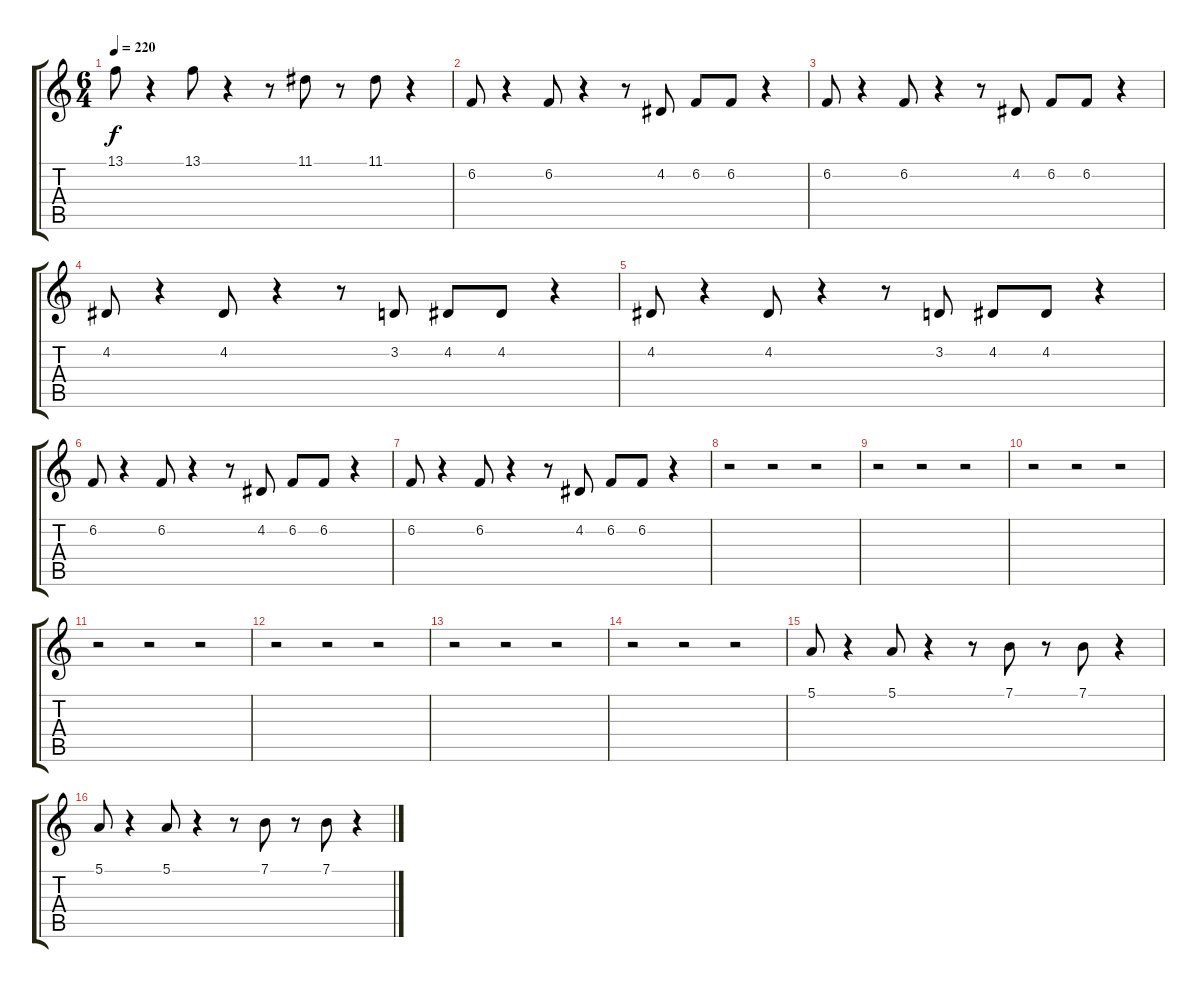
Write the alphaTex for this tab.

\track "" {instrument trumpet}
\staff {score tabs}
\tuning (E4 B3 G3 D3 A2 E2) {hide}
\ts (6 4)
\tempo 220
\clef g2
\ks c
13.1.8{dy f} r.4 13.1.8 r.4 r.8 11.1.8 r.8 11.1.8 r.4 |
6.2.8 r.4 6.2.8 r.4 r.8 4.2.8 6.2.8 6.2.8 r.4 |
6.2.8 r.4 6.2.8 r.4 r.8 4.2.8 6.2.8 6.2.8 r.4 |
4.2.8 r.4 4.2.8 r.4 r.8 3.2.8 4.2.8 4.2.8 r.4 |
4.2.8 r.4 4.2.8 r.4 r.8 3.2.8 4.2.8 4.2.8 r.4 |
6.2.8 r.4 6.2.8 r.4 r.8 4.2.8 6.2.8 6.2.8 r.4 |
6.2.8 r.4 6.2.8 r.4 r.8 4.2.8 6.2.8 6.2.8 r.4 |
r.2 r.2 r.2 |
r.2 r.2 r.2 |
r.2 r.2 r.2 |
r.2 r.2 r.2 |
r.2 r.2 r.2 |
r.2 r.2 r.2 |
r.2 r.2 r.2 |
5.1.8 r.4 5.1.8 r.4 r.8 7.1.8 r.8 7.1.8 r.4 |
5.1.8 r.4 5.1.8 r.4 r.8 7.1.8 r.8 7.1.8 r.4
